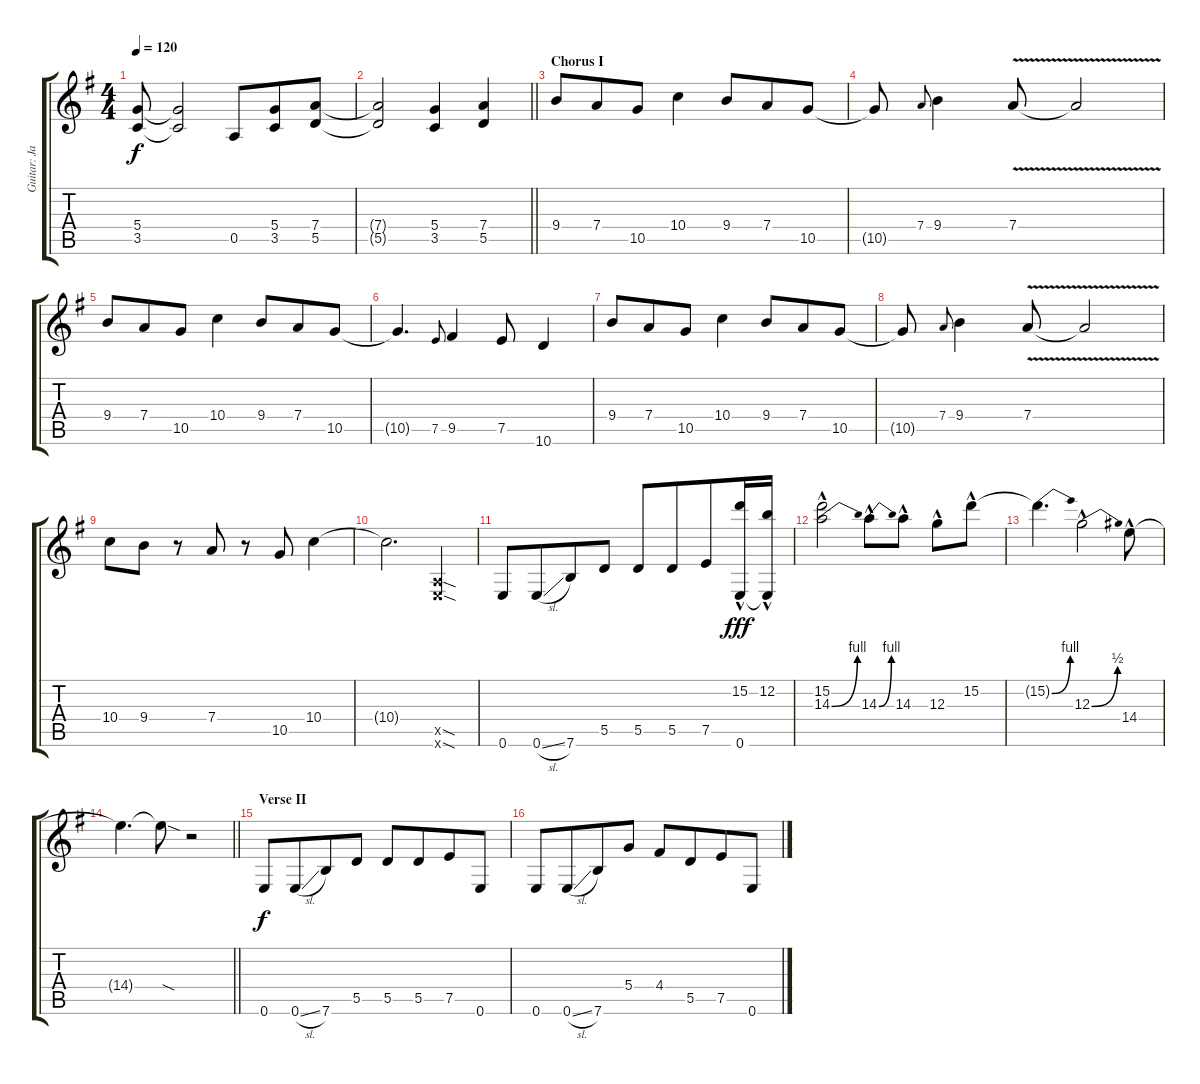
\track ("Guitar: Jan" "Guitar: Ja") {instrument overdrivenguitar}
\staff {score tabs}
\tuning (E4 B3 G3 D3 A2 E2) {hide}
\ts (4 4)
\tempo 120
\clef g2
\ks g
(5.4{t} 3.5{t}).8{dy f} (5.4{t} 3.5{t}).2 0.5.8{beam merge} (5.4 3.5).8 (7.4 5.5).8 |
\barLineRight lightlight
(7.4{t} 5.5{t}).2 (5.4 3.5).4 (7.4 5.5).4 |
\section ("" "Chorus I")
9.4.8 7.4.8{beam merge} 10.5.8 10.4.4 9.4.8{beam merge} 7.4.8 10.5.8 |
10.5{t}.8 7.4.8{gr onbeat} 9.4.4 7.4{v}.8 7.4{t}.2 |
9.4.8 7.4.8{beam merge} 10.5.8 10.4.4 9.4.8{beam merge} 7.4.8 10.5.8 |
10.5{t}.4{d} 7.5.8{gr onbeat} 9.5.4 7.5.8 10.6.4 |
9.4.8 7.4.8{beam merge} 10.5.8 10.4.4 9.4.8{beam merge} 7.4.8 10.5.8 |
10.5{t}.8 7.4.8{gr onbeat} 9.4.4 7.4{v}.8 7.4{t}.2 |
10.4.8 9.4.8 r.8 7.4.8 r.8 10.5.8 10.4.4 |
10.4{t}.2{d} (0.5{sod x} 0.6{sod x}).4 |
0.6.8 0.6{sl}.8{beam merge} 7.6.8 5.5.8{beam split} 5.5.8 5.5.8{beam merge} 7.5.8 (15.2{hac} 0.6{hac}).16{dy fff} (12.2{hac} 0.6{t}).16 |
(15.2{hac} 14.3{be (bend 0 0 60 4) hac}).2 14.3{be (bend 0 0 60 4) hac}.8 14.3{hac}.8 12.3{hac}.8 15.2{hac}.8 |
15.2{be (bend 0 0 60 4) t}.4{d} 12.3{be (bend 0 0 60 2) hac}.2 14.4{hac}.8 |
\barLineRight lightlight
14.4{t}.4{d} 14.4{sod t}.8 r.2 |
\section ("" "Verse II")
0.6.8{dy f} 0.6{sl}.8{beam merge} 7.6.8 5.5.8{beam split} 5.5.8 5.5.8{beam merge} 7.5.8 0.6.8 |
0.6.8 0.6{sl}.8{beam merge} 7.6.8 5.4.8{beam split} 4.4.8 5.5.8{beam merge} 7.5.8 0.6.8
